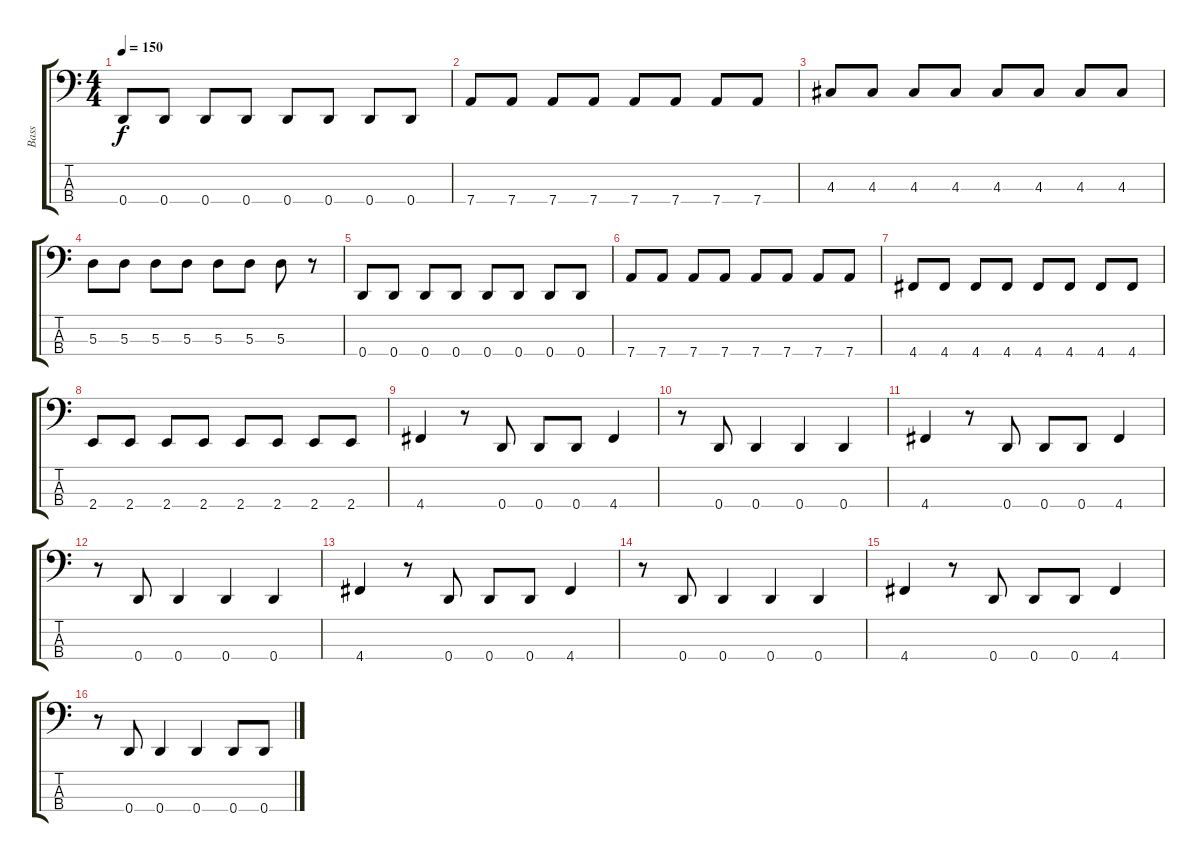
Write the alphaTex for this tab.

\track ("Bass" "Bass") {instrument electricbasspick}
\staff {score tabs}
\tuning (G2 D2 A1 D1) {hide}
\ts (4 4)
\tempo 150
\clef f4
\ks c
0.4.8{dy f} 0.4.8 0.4.8 0.4.8 0.4.8 0.4.8 0.4.8 0.4.8 |
7.4.8 7.4.8 7.4.8 7.4.8 7.4.8 7.4.8 7.4.8 7.4.8 |
4.3.8 4.3.8 4.3.8 4.3.8 4.3.8 4.3.8 4.3.8 4.3.8 |
5.3.8 5.3.8 5.3.8 5.3.8 5.3.8 5.3.8 5.3.8 r.8 |
0.4.8 0.4.8 0.4.8 0.4.8 0.4.8 0.4.8 0.4.8 0.4.8 |
7.4.8 7.4.8 7.4.8 7.4.8 7.4.8 7.4.8 7.4.8 7.4.8 |
4.4.8 4.4.8 4.4.8 4.4.8 4.4.8 4.4.8 4.4.8 4.4.8 |
2.4.8 2.4.8 2.4.8 2.4.8 2.4.8 2.4.8 2.4.8 2.4.8 |
4.4.4 r.8 0.4.8 0.4.8 0.4.8 4.4.4 |
r.8 0.4.8 0.4.4 0.4.4 0.4.4 |
4.4.4 r.8 0.4.8 0.4.8 0.4.8 4.4.4 |
r.8 0.4.8 0.4.4 0.4.4 0.4.4 |
4.4.4 r.8 0.4.8 0.4.8 0.4.8 4.4.4 |
r.8 0.4.8 0.4.4 0.4.4 0.4.4 |
4.4.4 r.8 0.4.8 0.4.8 0.4.8 4.4.4 |
r.8 0.4.8 0.4.4 0.4.4 0.4.8 0.4.8
